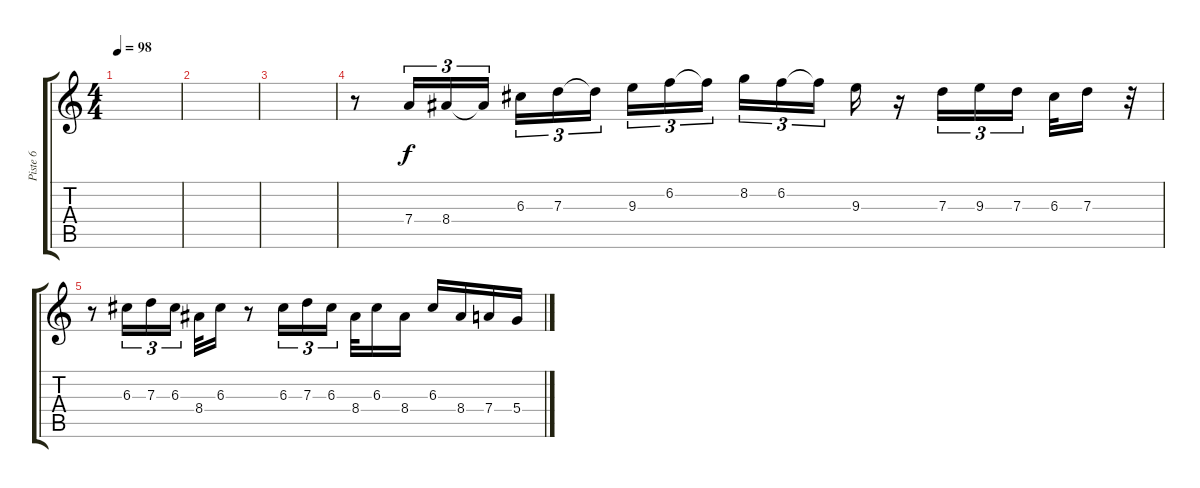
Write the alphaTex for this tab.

\track ("Piste 6" "Piste 6") {instrument drawbarorgan}
\staff {score tabs}
\tuning (E5 B4 G4 D4 A3 E3) {hide}
\ts (4 4)
\tempo 98
\clef g2
\ks c
|
|
|
r.8 7.4.16{tu (3 2)} 8.4.16{tu (3 2)} 8.4{t}.16{tu (3 2)} 6.3.16{tu (3 2)} 7.3.16{tu (3 2)} 7.3{t}.16{tu (3 2)} 9.3.16{tu (3 2)} 6.2.16{tu (3 2)} 6.2{t}.16{tu (3 2)} 8.2.16{tu (3 2)} 6.2.16{tu (3 2)} 6.2{t}.16{tu (3 2)} 9.3.16 r.16 7.3.16{tu (3 2)} 9.3.16{tu (3 2)} 7.3.16{tu (3 2)} 6.3.32 7.3.16 r.32 |
r.8 6.3.16{tu (3 2)} 7.3.16{tu (3 2)} 6.3.16{tu (3 2)} 8.4.32 6.3.16 r.8 6.3.16{tu (3 2)} 7.3.16{tu (3 2)} 6.3.16{tu (3 2)} 8.4.32 6.3.16 8.4.16 6.3.16 8.4.16 7.4.16 5.4.16
